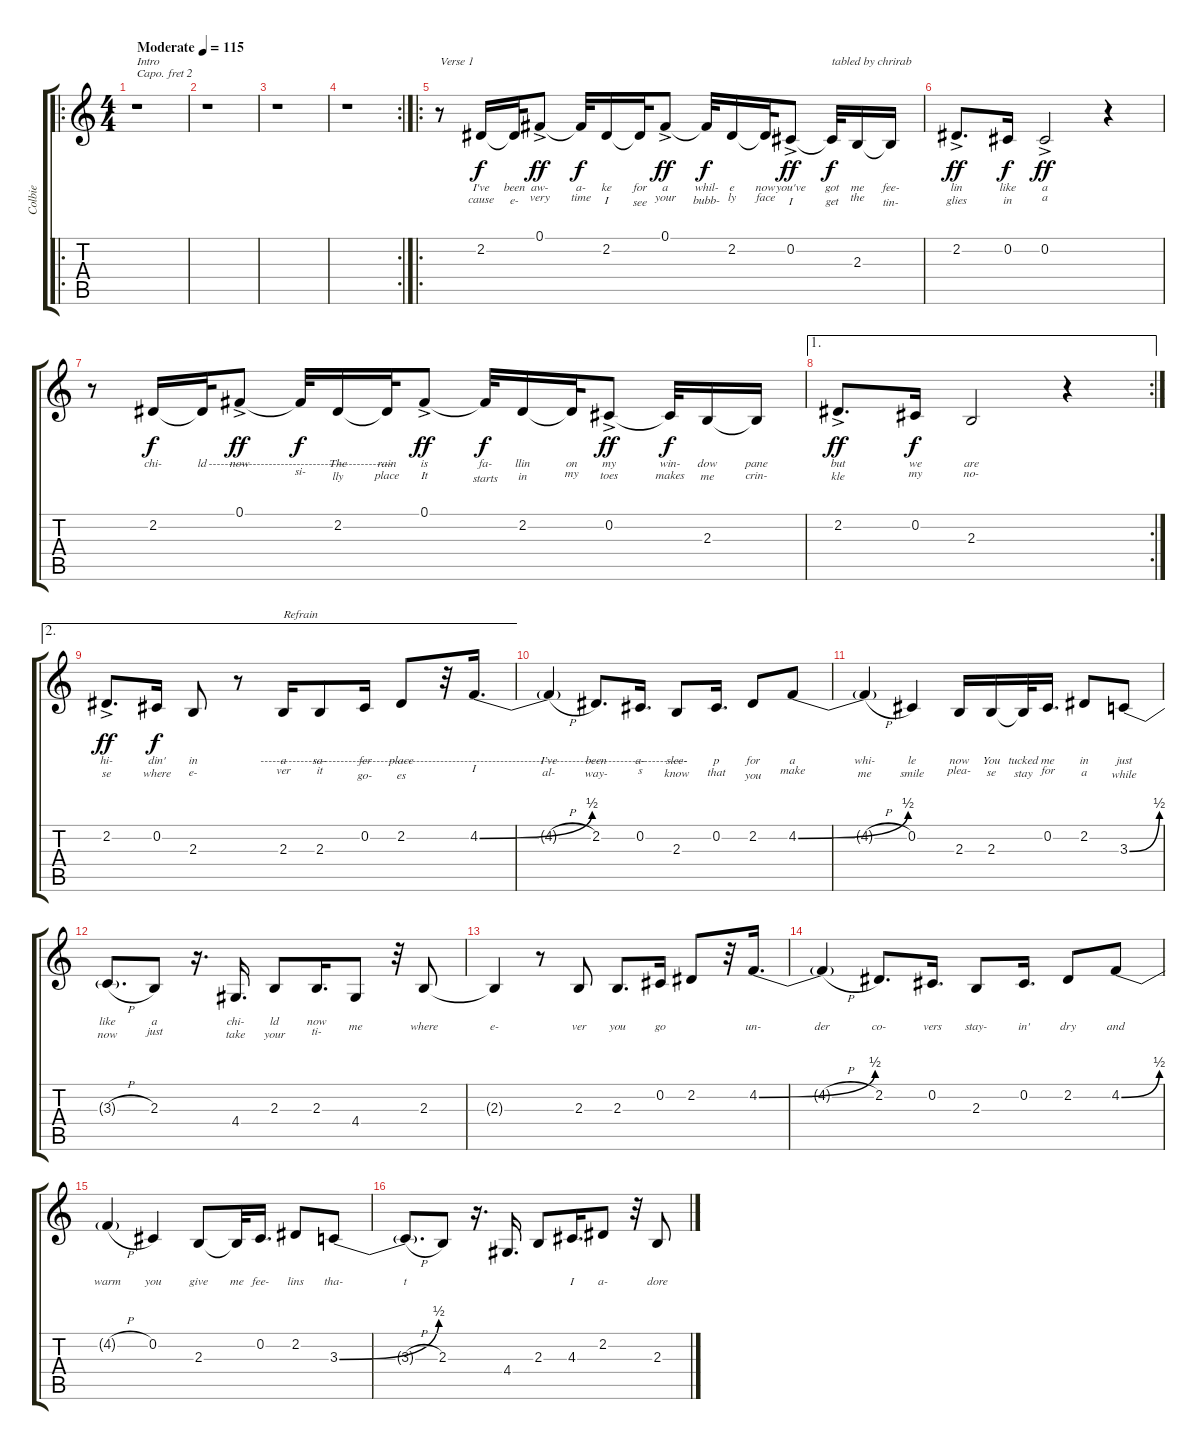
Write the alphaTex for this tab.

\track ("Colbie" "Colbie") {instrument lead6voice}
\staff {score tabs}
\capo 2
\tuning (E4 B3 G3 D3 A2 E2) {hide}
\ro
\ts (4 4)
\tempo (115 "Moderate")
\clef g2
\ks c
r.1{txt "Intro" dy f instrument lead6voice} |
r.1 |
r.1 |
\rc 2
r.1 |
\ro
r.8{txt "Verse 1"} 2.2.16{lyrics (0 "I've") lyrics (1 "cause") lyrics (2 "") lyrics (3 "") lyrics (4 "")} 2.2{t}.32{lyrics (0 "been") lyrics (1 "e-") lyrics (2 "") lyrics (3 "") lyrics (4 "")} 0.1{ac}.8{lyrics (0 "aw-") lyrics (1 "very") lyrics (2 "") lyrics (3 "") lyrics (4 "") dy ff} 0.1{t}.32{lyrics (0 "a-") lyrics (1 "time") lyrics (2 "") lyrics (3 "") lyrics (4 "") dy f} 2.2.16{lyrics (0 "ke") lyrics (1 "I") lyrics (2 "") lyrics (3 "") lyrics (4 "")} 2.2{t}.32{lyrics (0 "for") lyrics (1 "see") lyrics (2 "") lyrics (3 "") lyrics (4 "")} 0.1{ac}.8{lyrics (0 "a") lyrics (1 "your") lyrics (2 "") lyrics (3 "") lyrics (4 "") dy ff} 0.1{t}.32{lyrics (0 "whil-") lyrics (1 "bubb-") lyrics (2 "") lyrics (3 "") lyrics (4 "") dy f} 2.2.16{lyrics (0 "e") lyrics (1 "ly") lyrics (2 "") lyrics (3 "") lyrics (4 "")} 2.2{t}.32{lyrics (0 "now") lyrics (1 "face") lyrics (2 "") lyrics (3 "") lyrics (4 "")} 0.2{ac}.8{lyrics (0 "you've") lyrics (1 "I") lyrics (2 "") lyrics (3 "") lyrics (4 "") dy ff} 0.2{t}.32{txt "tabled by chrirab" lyrics (0 "got") lyrics (1 "get") lyrics (2 "") lyrics (3 "") lyrics (4 "") dy f} 2.3.16{lyrics (0 "me") lyrics (1 "the") lyrics (2 "") lyrics (3 "") lyrics (4 "")} 2.3{t}.16{lyrics (0 "fee-") lyrics (1 "tin-") lyrics (2 "") lyrics (3 "") lyrics (4 "")} |
2.2{ac}.8{d lyrics (0 "lin") lyrics (1 "glies") lyrics (2 "") lyrics (3 "") lyrics (4 "") dy ff} 0.2.16{lyrics (0 "like") lyrics (1 "in") lyrics (2 "") lyrics (3 "") lyrics (4 "") dy f} 0.2{ac}.2{lyrics (0 "a") lyrics (1 "a") lyrics (2 "") lyrics (3 "") lyrics (4 "") dy ff} r.4 |
r.8 2.2.16{lyrics (0 "chi-") lyrics (1 "") lyrics (2 "") lyrics (3 "") lyrics (4 "") dy f} 2.2{t}.32{lyrics (0 "ld") lyrics (1 "") lyrics (2 "") lyrics (3 "") lyrics (4 "")} 0.1{ac}.8{lyrics (0 "now") lyrics (1 "") lyrics (2 "") lyrics (3 "") lyrics (4 "") dy ff} 0.1{t}.32{lyrics (0 "----------------------------------------------") lyrics (1 "si-") lyrics (2 "") lyrics (3 "") lyrics (4 "") dy f} 2.2.16{lyrics (0 "The") lyrics (1 "lly") lyrics (2 "") lyrics (3 "") lyrics (4 "")} 2.2{t}.32{lyrics (0 "rain") lyrics (1 "place") lyrics (2 "") lyrics (3 "") lyrics (4 "")} 0.1{ac}.8{lyrics (0 "is") lyrics (1 "It") lyrics (2 "") lyrics (3 "") lyrics (4 "") dy ff} 0.1{t}.32{lyrics (0 "fa-") lyrics (1 "starts") lyrics (2 "") lyrics (3 "") lyrics (4 "") dy f} 2.2.16{lyrics (0 "llin") lyrics (1 "in") lyrics (2 "") lyrics (3 "") lyrics (4 "")} 2.2{t}.32{lyrics (0 "on") lyrics (1 "my") lyrics (2 "") lyrics (3 "") lyrics (4 "")} 0.2{ac}.8{lyrics (0 "my") lyrics (1 "toes") lyrics (2 "") lyrics (3 "") lyrics (4 "") dy ff} 0.2{t}.32{lyrics (0 "win-") lyrics (1 "makes") lyrics (2 "") lyrics (3 "") lyrics (4 "") dy f} 2.3.16{lyrics (0 "dow") lyrics (1 "me") lyrics (2 "") lyrics (3 "") lyrics (4 "")} 2.3{t}.16{lyrics (0 "pane") lyrics (1 "crin-") lyrics (2 "") lyrics (3 "") lyrics (4 "")} |
\ae 1
\rc 2
2.2{ac}.8{d lyrics (0 "but") lyrics (1 "kle") lyrics (2 "") lyrics (3 "") lyrics (4 "") dy ff} 0.2.16{lyrics (0 "we") lyrics (1 "my") lyrics (2 "") lyrics (3 "") lyrics (4 "") dy f} 2.3.2{lyrics (0 "are") lyrics (1 "no-") lyrics (2 "") lyrics (3 "") lyrics (4 "")} r.4 |
\ae 2
2.2{ac}.8{d lyrics (0 "hi-") lyrics (1 "se") lyrics (2 "") lyrics (3 "") lyrics (4 "") dy ff} 0.2.16{lyrics (0 "din'") lyrics (1 "where") lyrics (2 "") lyrics (3 "") lyrics (4 "") dy f} 2.3.8{lyrics (0 "in") lyrics (1 "e-") lyrics (2 "") lyrics (3 "") lyrics (4 "")} r.8 2.3.16{txt "Refrain" lyrics (0 "a") lyrics (1 "ver") lyrics (2 "") lyrics (3 "") lyrics (4 "")} 2.3.8{lyrics (0 "sa-") lyrics (1 "it") lyrics (2 "") lyrics (3 "") lyrics (4 "")} 0.2.16{lyrics (0 "fer") lyrics (1 "go-") lyrics (2 "") lyrics (3 "") lyrics (4 "")} 2.2.8{lyrics (0 "place") lyrics (1 "es") lyrics (2 "") lyrics (3 "") lyrics (4 "")} r.32 4.2{be (bend 0 0 60 2)}.16{d lyrics (0 "-----------------------------------------------------------------------------------------------------------") lyrics (1 "I") lyrics (2 "") lyrics (3 "") lyrics (4 "")} |
4.2{h t}.4{lyrics (0 "I’ve") lyrics (1 "al-") lyrics (2 "") lyrics (3 "") lyrics (4 "")} 2.2.8{d lyrics (0 "been") lyrics (1 "way-") lyrics (2 "") lyrics (3 "") lyrics (4 "")} 0.2.16{d lyrics (0 "a-") lyrics (1 "s") lyrics (2 "") lyrics (3 "") lyrics (4 "")} 2.3.8{lyrics (0 "slee-") lyrics (1 "know") lyrics (2 "") lyrics (3 "") lyrics (4 "")} 0.2.16{d lyrics (0 "p") lyrics (1 "that") lyrics (2 "") lyrics (3 "") lyrics (4 "")} 2.2.8{lyrics (0 "for") lyrics (1 "you") lyrics (2 "") lyrics (3 "") lyrics (4 "")} 4.2{be (bend 0 0 60 2)}.8{lyrics (0 "a") lyrics (1 "make") lyrics (2 "") lyrics (3 "") lyrics (4 "")} |
4.2{h t}.4{lyrics (0 "whi-") lyrics (1 "me") lyrics (2 "") lyrics (3 "") lyrics (4 "")} 0.2.4{lyrics (0 "le") lyrics (1 "smile") lyrics (2 "") lyrics (3 "") lyrics (4 "")} 2.3.16{lyrics (0 "now") lyrics (1 "plea-") lyrics (2 "") lyrics (3 "") lyrics (4 "")} 2.3.16{lyrics (0 "You") lyrics (1 "se") lyrics (2 "") lyrics (3 "") lyrics (4 "")} 2.3{t}.32{lyrics (0 "tucked") lyrics (1 "stay") lyrics (2 "") lyrics (3 "") lyrics (4 "")} 0.2.16{d lyrics (0 "me") lyrics (1 "for") lyrics (2 "") lyrics (3 "") lyrics (4 "")} 2.2.8{lyrics (0 "in") lyrics (1 "a") lyrics (2 "") lyrics (3 "") lyrics (4 "")} 3.3{be (bend 0 0 60 2)}.8{lyrics (0 "just") lyrics (1 "while") lyrics (2 "") lyrics (3 "") lyrics (4 "")} |
3.3{h t}.8{d lyrics (0 "like") lyrics (1 "now") lyrics (2 "") lyrics (3 "") lyrics (4 "")} 2.3.8{lyrics (0 "a") lyrics (1 "just") lyrics (2 "") lyrics (3 "") lyrics (4 "")} r.16{d} 4.4.16{d lyrics (0 "chi-") lyrics (1 "take") lyrics (2 "") lyrics (3 "") lyrics (4 "")} 2.3.8{lyrics (0 "ld") lyrics (1 "your") lyrics (2 "") lyrics (3 "") lyrics (4 "")} 2.3.16{d lyrics (0 "now") lyrics (1 "ti-") lyrics (2 "") lyrics (3 "") lyrics (4 "")} 4.4.8{lyrics (0 "") lyrics (1 "me") lyrics (2 "") lyrics (3 "") lyrics (4 "")} r.32 2.3.8{lyrics (0 "") lyrics (1 "where") lyrics (2 "") lyrics (3 "") lyrics (4 "")} |
2.3{t}.4{lyrics (0 "") lyrics (1 "e-") lyrics (2 "") lyrics (3 "") lyrics (4 "")} r.8 2.3.8{lyrics (0 "") lyrics (1 "ver") lyrics (2 "") lyrics (3 "") lyrics (4 "")} 2.3.8{d lyrics (0 "") lyrics (1 "you") lyrics (2 "") lyrics (3 "") lyrics (4 "")} 0.2.16{lyrics (0 "") lyrics (1 "go") lyrics (2 "") lyrics (3 "") lyrics (4 "")} 2.2.8{lyrics (0 "") lyrics (1 "") lyrics (2 "") lyrics (3 "") lyrics (4 "")} r.32 4.2{be (bend 0 0 60 2)}.16{d lyrics (0 "") lyrics (1 "un-") lyrics (2 "") lyrics (3 "") lyrics (4 "")} |
4.2{h t}.4{lyrics (0 "") lyrics (1 "der") lyrics (2 "") lyrics (3 "") lyrics (4 "")} 2.2.8{d lyrics (0 "") lyrics (1 "co-") lyrics (2 "") lyrics (3 "") lyrics (4 "")} 0.2.16{d lyrics (0 "") lyrics (1 "vers") lyrics (2 "") lyrics (3 "") lyrics (4 "")} 2.3.8{lyrics (0 "") lyrics (1 "stay-") lyrics (2 "") lyrics (3 "") lyrics (4 "")} 0.2.16{d lyrics (0 "") lyrics (1 "in'") lyrics (2 "") lyrics (3 "") lyrics (4 "")} 2.2.8{lyrics (0 "") lyrics (1 "dry") lyrics (2 "") lyrics (3 "") lyrics (4 "")} 4.2{be (bend 0 0 60 2)}.8{lyrics (0 "") lyrics (1 "and") lyrics (2 "") lyrics (3 "") lyrics (4 "")} |
4.2{h t}.4{lyrics (0 "") lyrics (1 "warm") lyrics (2 "") lyrics (3 "") lyrics (4 "")} 0.2.4{lyrics (0 "") lyrics (1 "you") lyrics (2 "") lyrics (3 "") lyrics (4 "")} 2.3.8{lyrics (0 "") lyrics (1 "give") lyrics (2 "") lyrics (3 "") lyrics (4 "")} 2.3{t}.32{lyrics (0 "") lyrics (1 "me") lyrics (2 "") lyrics (3 "") lyrics (4 "")} 0.2.16{d lyrics (0 "") lyrics (1 "fee-") lyrics (2 "") lyrics (3 "") lyrics (4 "")} 2.2.8{lyrics (0 "") lyrics (1 "lins") lyrics (2 "") lyrics (3 "") lyrics (4 "")} 3.3{be (bend 0 0 60 2)}.8{lyrics (0 "") lyrics (1 "tha-") lyrics (2 "") lyrics (3 "") lyrics (4 "")} |
3.3{h t}.8{d lyrics (0 "") lyrics (1 "t") lyrics (2 "") lyrics (3 "") lyrics (4 "")} 2.3.8{lyrics (0 "") lyrics (1 "") lyrics (2 "") lyrics (3 "") lyrics (4 "")} r.16{d} 4.4.16{d lyrics (0 "") lyrics (1 "") lyrics (2 "") lyrics (3 "") lyrics (4 "")} 2.3.8{lyrics (0 "") lyrics (1 "") lyrics (2 "") lyrics (3 "") lyrics (4 "")} 4.3.16{d lyrics (0 "") lyrics (1 "I") lyrics (2 "") lyrics (3 "") lyrics (4 "")} 2.2.8{lyrics (0 "") lyrics (1 "a-") lyrics (2 "") lyrics (3 "") lyrics (4 "")} r.32 2.3.8{lyrics (0 "") lyrics (1 "dore") lyrics (2 "") lyrics (3 "") lyrics (4 "")}
